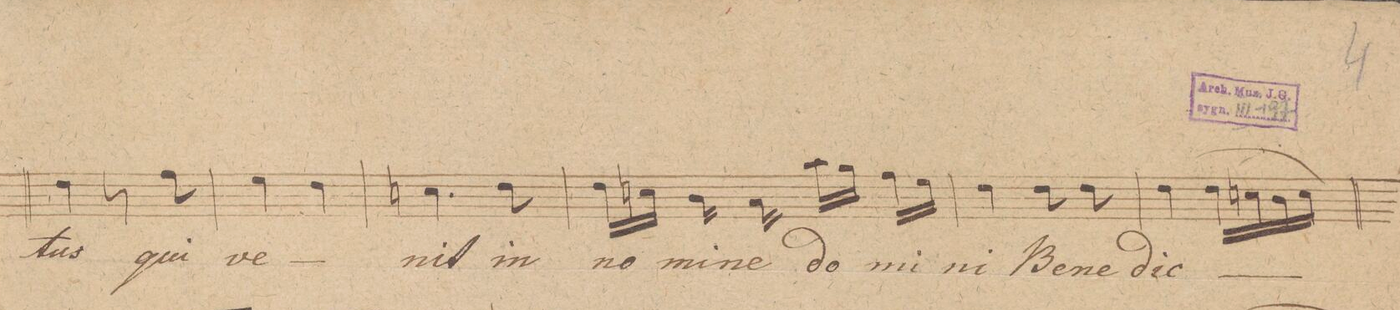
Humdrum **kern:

**kern	**text
*I"Tenore 1mo	*
*clefC4	*
*k[b-]	*
*M2/4	*
4c\	-tus
8r	.
8e\	qui
=33	=33
4d\	ve-
4c\	.
=34	=34
4.Bn\	-nit
8c\	in
=35	=35
16c\LL	no-
16Bn\JJ	.
16A\	-mi-
16G\	-ne
16g\LL	do-
16f\JJ	.
16e\LL	-mi-
16d\JJ	.
=36	=36
4c\	-ni
8c\	Be-
8c\	-ne-
=37	=37
4c\	-dic-
(16c\LL	.
16Bn\	.
16A\	.
16B\JJ)	.
=38	=38
*-	*-
